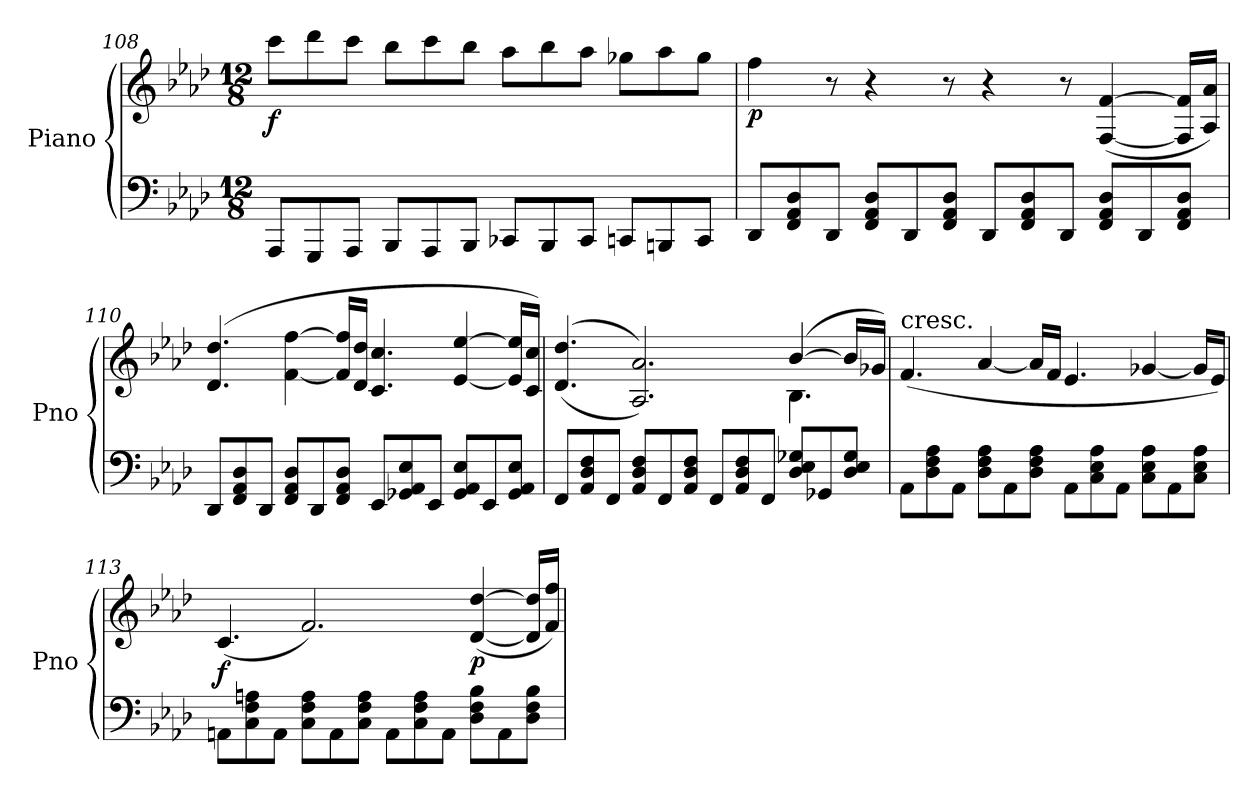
**kern	**kern	**dynam
*part1	*part1	*part1
*staff2	*staff1	*staff1/2
*I"Piano	*	*
*I'Pno	*	*
*clefF4	*clefG2	*
*k[b-e-a-d-]	*k[b-e-a-d-]	*
*A-:	*A-:	*
*M12/8	*M12/8	*
=108	=108	=108
!	!	!LO:DY:b
8AAA-/L	8ccc\L	f
8GGG/	8ddd-\	.
8AAA-/J	8ccc\J	.
8BBB-/L	8bb-\L	.
8AAA-/	8ccc\	.
8BBB-/J	8bb-\J	.
8CC-X/L	8aa-\L	.
8BBB-/	8bb-\	.
8CC-/J	8aa-\J	.
8CCn/L	8gg-X\L	.
8BBBn/	8aa-\	.
8CC/J	8gg-\J	.
=109	=109	=109
!	!	!LO:DY:b
8DD-/L	4ff\	p
8FF/ 8AA-/ 8D-/	.	.
8DD-/J	8r	.
8FF/ 8AA-/ 8D-/L	4r	.
8DD-/	.	.
8FF/ 8AA-/ 8D-/J	8r	.
8DD-/L	4r	.
8FF/ 8AA-/ 8D-/	.	.
8DD-/J	8r	.
8FF/ 8AA-/ 8D-/L	(<[4F/ [4f/	.
8DD-/	.	.
8FF/ 8AA-/ 8D-/J	16F/] 16f/]LL	.
.	16A-/ 16a-/JJ)	.
=110	=110	=110
8DD-/L	(>4.d-/ 4.dd-/	.
8FF/ 8AA-/ 8D-/	.	.
8DD-/J	.	.
8FF/ 8AA-/ 8D-/L	[4f\ [4ff\	.
8DD-/	.	.
8FF/ 8AA-/ 8D-/J	16f/] 16ff/]LL	.
.	16d-/ 16dd-/JJ	.
8EE-/L	4.c/ 4.cc/	.
8GG-X/ 8AA-/ 8E-/	.	.
8EE-/J	.	.
8GG-/ 8AA-/ 8E-/L	[4e-/ [4ee-/	.
8EE-/	.	.
8GG-/ 8AA-/ 8E-/J	16e-/] 16ee-/]LL	.
.	16c/ 16cc/JJ)	.
=111	=111	=111
*	*^	*
8FF/L	(>(>4.d-/ 4.dd-/	8ryy	.
*	*v	*v	*
8AA-/ 8D-/ 8F/	.	.
8FF/J	.	.
8AA-/ 8D-/ 8F/L	2.A-/ 2.a-/))	.
8FF/	.	.
8AA-/ 8D-/ 8F/J	.	.
8FF/L	.	.
8AA-/ 8D-/ 8F/	.	.
8FF/J	.	.
*	*^	*
8D-/ 8E-/ 8G-X/L	(>[4b-/	4.B-\	.
8GG-X/	.	.	.
8D-/ 8E-/ 8G-/J	16b-/LL]	.	.
.	16g-X/JJ)	.	.
*	*v	*v	*
=112	=112	=112
!	!LO:TX:a:t=cresc.	!
8AA-\L	(<4.f/	.
8D-\ 8F\ 8A-\	.	.
8AA-\J	.	.
8D-\ 8F\ 8A-\L	[4a-/	.
8AA-\	.	.
8D-\ 8F\ 8A-\J	16a-/LL]	.
.	16f/JJ	.
8AA-\L	4.e-/	.
8C\ 8E-\ 8A-\	.	.
8AA-\J	.	.
8C\ 8E-\ 8A-\L	[4g-X/	.
8AA-\	.	.
8C\ 8E-\ 8A-\J	16g-/LL]	.
.	16e-/JJ)	.
=113	=113	=113
!	!	!LO:DY:b
8AAn\L	(<4.c/	f
8C\ 8F\ 8An\	.	.
8AA\J	.	.
8C\ 8F\ 8A\L	2.f/)	.
8AA\	.	.
8C\ 8F\ 8A\J	.	.
8AA\L	.	.
8C\ 8F\ 8A\	.	.
8AA\J	.	.
!	!	!LO:DY:b
8D-\ 8F\ 8B-\L	(<[4d-/ [4dd-/	p
8AA\	.	.
8D-\ 8F\ 8B-\J	16d-/] 16dd-/]LL	.
.	16f/ 16ff/JJ)	.
=	=	=
*-	*-	*-
